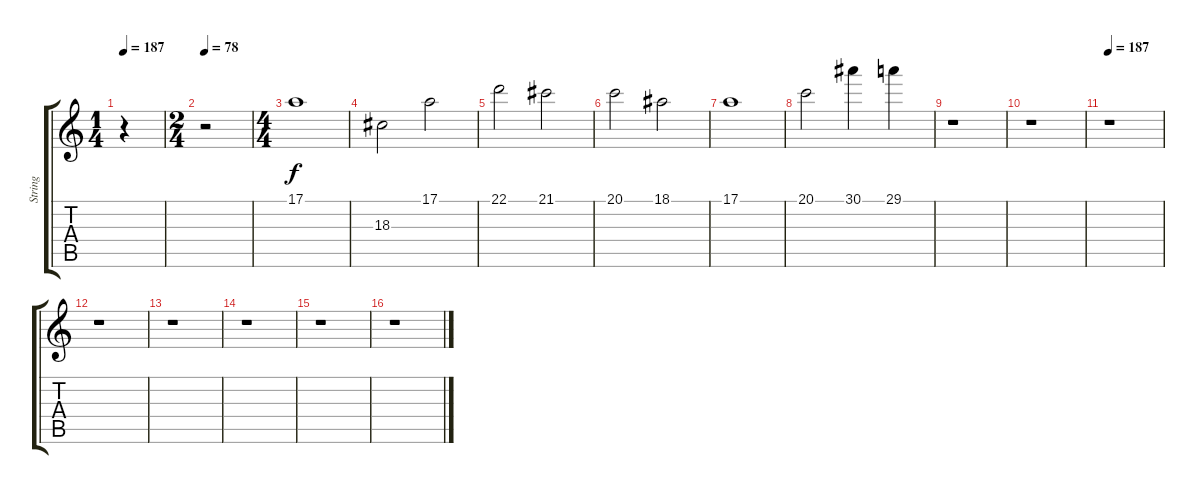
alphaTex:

\track ("String" "String") {instrument stringensemble2}
\staff {score tabs}
\tuning (E4 B3 G3 D3 A2 E2) {hide}
\ts (1 4)
\tempo 187
\tempo 78
\tempo 187
\clef g2
\ks c
r.4{dy f instrument stringensemble2} |
\ts (2 4)
\tempo 78
r.2 |
\ts (4 4)
17.1.1 |
18.3.2 17.1.2 |
22.1.2 21.1.2 |
20.1.2 18.1.2 |
17.1.1 |
20.1.2 30.1.4 29.1.4 |
r.1 |
r.1 |
\tempo 187
r.1 |
r.1 |
r.1 |
r.1 |
r.1 |
r.1
